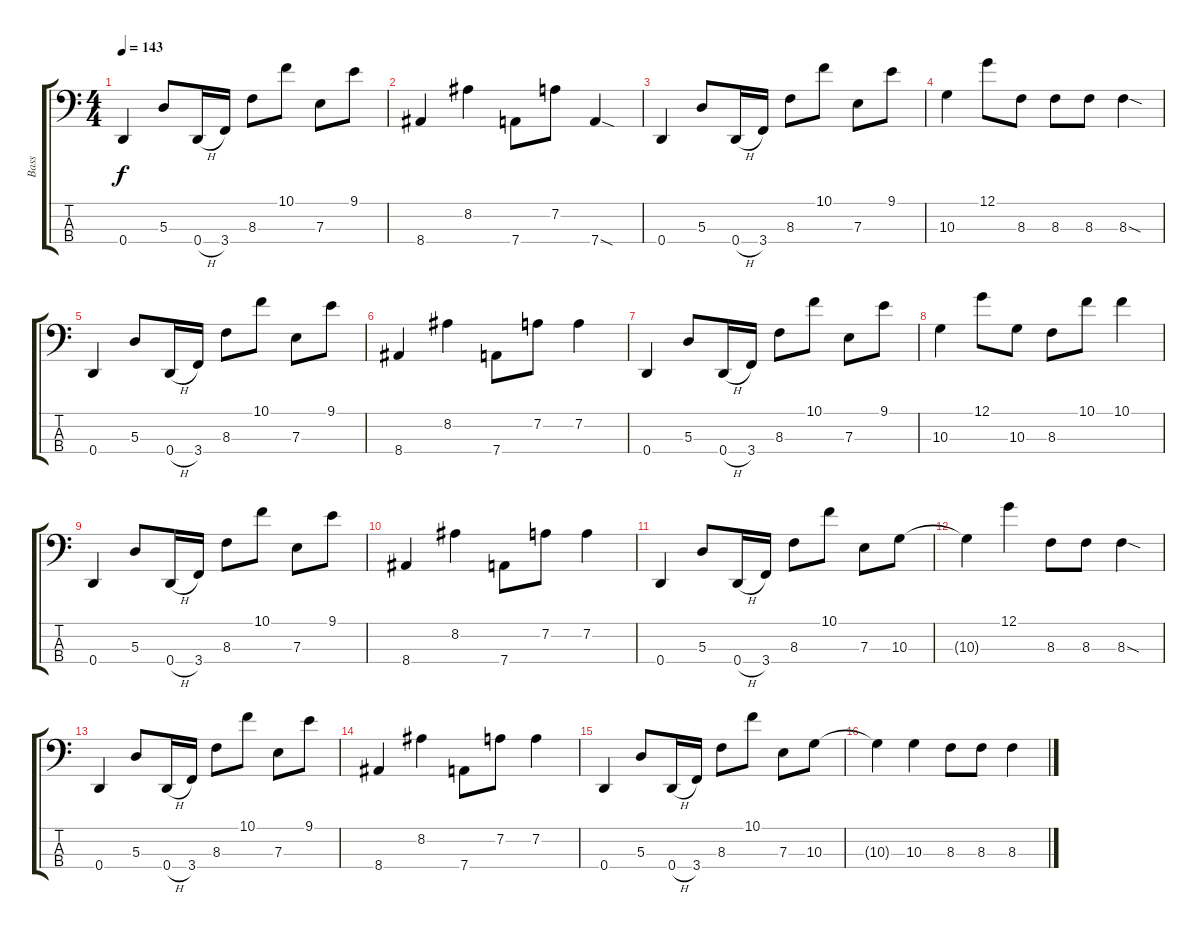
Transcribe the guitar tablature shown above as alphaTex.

\track ("Bass" "Bass") {instrument electricbasspick}
\staff {score tabs}
\tuning (G2 D2 A1 D1) {hide}
\ts (4 4)
\tempo 143
\clef f4
\ks c
0.4.4{dy f} 5.3.8 0.4{h}.16 3.4.16 8.3.8 10.1.8 7.3.8 9.1.8 |
8.4.4 8.2.4 7.4.8 7.2.8 7.4{sod}.4 |
0.4.4 5.3.8 0.4{h}.16 3.4.16 8.3.8 10.1.8 7.3.8 9.1.8 |
10.3.4 12.1.8 8.3.8 8.3.8 8.3.8 8.3{sod}.4 |
0.4.4 5.3.8 0.4{h}.16 3.4.16 8.3.8 10.1.8 7.3.8 9.1.8 |
8.4.4 8.2.4 7.4.8 7.2.8 7.2.4 |
0.4.4 5.3.8 0.4{h}.16 3.4.16 8.3.8 10.1.8 7.3.8 9.1.8 |
10.3.4 12.1.8 10.3.8 8.3.8 10.1.8 10.1.4 |
0.4.4 5.3.8 0.4{h}.16 3.4.16 8.3.8 10.1.8 7.3.8 9.1.8 |
8.4.4 8.2.4 7.4.8 7.2.8 7.2.4 |
0.4.4 5.3.8 0.4{h}.16 3.4.16 8.3.8 10.1.8 7.3.8 10.3.8 |
10.3{t}.4 12.1.4 8.3.8 8.3.8 8.3{sod}.4 |
0.4.4 5.3.8 0.4{h}.16 3.4.16 8.3.8 10.1.8 7.3.8 9.1.8 |
8.4.4 8.2.4 7.4.8 7.2.8 7.2.4 |
0.4.4 5.3.8 0.4{h}.16 3.4.16 8.3.8 10.1.8 7.3.8 10.3.8 |
10.3{t}.4 10.3.4 8.3.8 8.3.8 8.3.4
